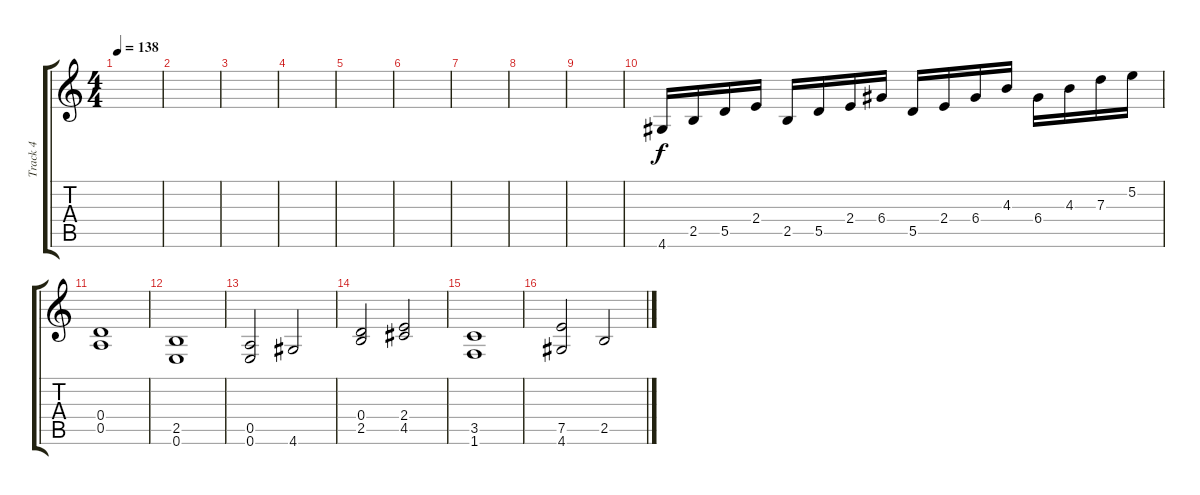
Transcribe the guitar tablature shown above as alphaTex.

\track ("Track 4" "Track 4") {instrument distortionguitar}
\staff {score tabs}
\tuning (E4 B3 G3 D3 A2 E2) {hide}
\ts (4 4)
\tempo 138
\clef g2
\ks c
|
|
|
|
|
|
|
|
|
4.6.16 2.5.16 5.5.16 2.4.16 2.5.16 5.5.16 2.4.16 6.4.16 5.5.16 2.4.16 6.4.16 4.3.16 6.4.16 4.3.16 7.3.16 5.2.16 |
(0.4 0.5).1 |
(2.5 0.6).1 |
(0.5 0.6).2 4.6.2 |
(0.4 2.5).2 (2.4 4.5).2 |
(3.5 1.6).1 |
(7.5 4.6).2 2.5.2
